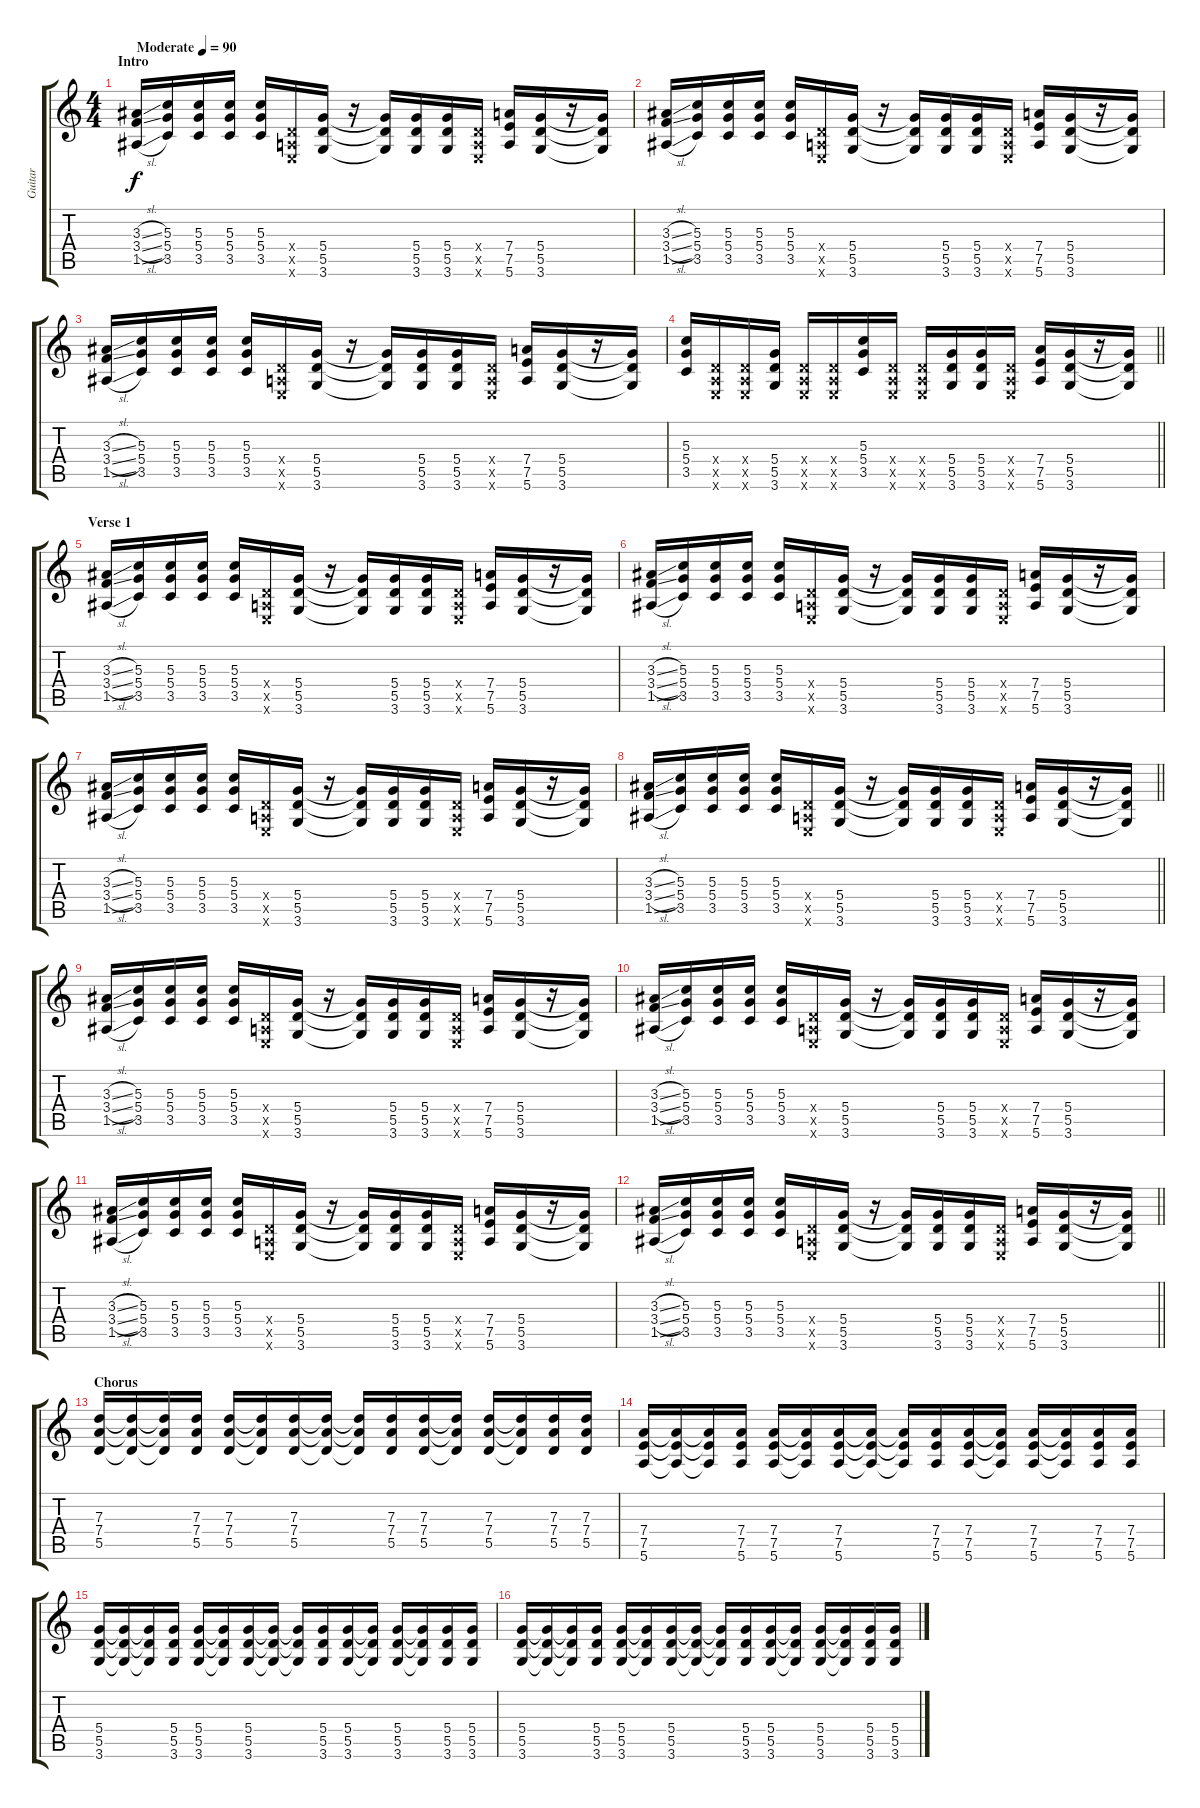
\track ("Guitar" "Guitar") {instrument overdrivenguitar}
\staff {score tabs}
\tuning (E4 B3 G3 D3 A2 E2) {hide}
\ts (4 4)
\section ("" "Intro")
\tempo (90 "Moderate")
\clef g2
\ks c
(3.3{sl} 3.4{sl} 1.5{sl}).16{dy f instrument overdrivenguitar} (5.3 5.4 3.5).16 (5.3 5.4 3.5).16 (5.3 5.4 3.5).16 (5.3 5.4 3.5).16 (0.4{x} 0.5{x} 0.6{x}).16 (5.4 5.5 3.6).16 r.16 (5.4{t} 5.5{t} 3.6{t}).16 (5.4 5.5 3.6).16 (5.4 5.5 3.6).16 (0.4{x} 0.5{x} 0.6{x}).16 (7.4 7.5 5.6).16 (5.4 5.5 3.6).16 r.16 (5.4{t} 5.5{t} 3.6{t}).16 |
(3.3{sl} 3.4{sl} 1.5{sl}).16 (5.3 5.4 3.5).16 (5.3 5.4 3.5).16 (5.3 5.4 3.5).16 (5.3 5.4 3.5).16 (0.4{x} 0.5{x} 0.6{x}).16 (5.4 5.5 3.6).16 r.16 (5.4{t} 5.5{t} 3.6{t}).16 (5.4 5.5 3.6).16 (5.4 5.5 3.6).16 (0.4{x} 0.5{x} 0.6{x}).16 (7.4 7.5 5.6).16 (5.4 5.5 3.6).16 r.16 (5.4{t} 5.5{t} 3.6{t}).16 |
(3.3{sl} 3.4{sl} 1.5{sl}).16 (5.3 5.4 3.5).16 (5.3 5.4 3.5).16 (5.3 5.4 3.5).16 (5.3 5.4 3.5).16 (0.4{x} 0.5{x} 0.6{x}).16 (5.4 5.5 3.6).16 r.16 (5.4{t} 5.5{t} 3.6{t}).16 (5.4 5.5 3.6).16 (5.4 5.5 3.6).16 (0.4{x} 0.5{x} 0.6{x}).16 (7.4 7.5 5.6).16 (5.4 5.5 3.6).16 r.16 (5.4{t} 5.5{t} 3.6{t}).16 |
\barLineRight lightlight
(5.3 5.4 3.5).16 (0.4{x} 0.5{x} 0.6{x}).16 (0.4{x} 0.5{x} 0.6{x}).16 (5.4 5.5 3.6).16 (0.4{x} 0.5{x} 0.6{x}).16 (0.4{x} 0.5{x} 0.6{x}).16 (5.3 5.4 3.5).16 (0.4{x} 0.5{x} 0.6{x}).16 (0.4{x} 0.5{x} 0.6{x}).16 (5.4 5.5 3.6).16 (5.4 5.5 3.6).16 (0.4{x} 0.5{x} 0.6{x}).16 (7.4 7.5 5.6).16 (5.4 5.5 3.6).16 r.16 (5.4{t} 5.5{t} 3.6{t}).16 |
\section ("" "Verse 1")
(3.3{sl} 3.4{sl} 1.5{sl}).16 (5.3 5.4 3.5).16 (5.3 5.4 3.5).16 (5.3 5.4 3.5).16 (5.3 5.4 3.5).16 (0.4{x} 0.5{x} 0.6{x}).16 (5.4 5.5 3.6).16 r.16 (5.4{t} 5.5{t} 3.6{t}).16 (5.4 5.5 3.6).16 (5.4 5.5 3.6).16 (0.4{x} 0.5{x} 0.6{x}).16 (7.4 7.5 5.6).16 (5.4 5.5 3.6).16 r.16 (5.4{t} 5.5{t} 3.6{t}).16 |
(3.3{sl} 3.4{sl} 1.5{sl}).16 (5.3 5.4 3.5).16 (5.3 5.4 3.5).16 (5.3 5.4 3.5).16 (5.3 5.4 3.5).16 (0.4{x} 0.5{x} 0.6{x}).16 (5.4 5.5 3.6).16 r.16 (5.4{t} 5.5{t} 3.6{t}).16 (5.4 5.5 3.6).16 (5.4 5.5 3.6).16 (0.4{x} 0.5{x} 0.6{x}).16 (7.4 7.5 5.6).16 (5.4 5.5 3.6).16 r.16 (5.4{t} 5.5{t} 3.6{t}).16 |
(3.3{sl} 3.4{sl} 1.5{sl}).16 (5.3 5.4 3.5).16 (5.3 5.4 3.5).16 (5.3 5.4 3.5).16 (5.3 5.4 3.5).16 (0.4{x} 0.5{x} 0.6{x}).16 (5.4 5.5 3.6).16 r.16 (5.4{t} 5.5{t} 3.6{t}).16 (5.4 5.5 3.6).16 (5.4 5.5 3.6).16 (0.4{x} 0.5{x} 0.6{x}).16 (7.4 7.5 5.6).16 (5.4 5.5 3.6).16 r.16 (5.4{t} 5.5{t} 3.6{t}).16 |
\barLineRight lightlight
(3.3{sl} 3.4{sl} 1.5{sl}).16 (5.3 5.4 3.5).16 (5.3 5.4 3.5).16 (5.3 5.4 3.5).16 (5.3 5.4 3.5).16 (0.4{x} 0.5{x} 0.6{x}).16 (5.4 5.5 3.6).16 r.16 (5.4{t} 5.5{t} 3.6{t}).16 (5.4 5.5 3.6).16 (5.4 5.5 3.6).16 (0.4{x} 0.5{x} 0.6{x}).16 (7.4 7.5 5.6).16 (5.4 5.5 3.6).16 r.16 (5.4{t} 5.5{t} 3.6{t}).16 |
(3.3{sl} 3.4{sl} 1.5{sl}).16 (5.3 5.4 3.5).16 (5.3 5.4 3.5).16 (5.3 5.4 3.5).16 (5.3 5.4 3.5).16 (0.4{x} 0.5{x} 0.6{x}).16 (5.4 5.5 3.6).16 r.16 (5.4{t} 5.5{t} 3.6{t}).16 (5.4 5.5 3.6).16 (5.4 5.5 3.6).16 (0.4{x} 0.5{x} 0.6{x}).16 (7.4 7.5 5.6).16 (5.4 5.5 3.6).16 r.16 (5.4{t} 5.5{t} 3.6{t}).16 |
(3.3{sl} 3.4{sl} 1.5{sl}).16 (5.3 5.4 3.5).16 (5.3 5.4 3.5).16 (5.3 5.4 3.5).16 (5.3 5.4 3.5).16 (0.4{x} 0.5{x} 0.6{x}).16 (5.4 5.5 3.6).16 r.16 (5.4{t} 5.5{t} 3.6{t}).16 (5.4 5.5 3.6).16 (5.4 5.5 3.6).16 (0.4{x} 0.5{x} 0.6{x}).16 (7.4 7.5 5.6).16 (5.4 5.5 3.6).16 r.16 (5.4{t} 5.5{t} 3.6{t}).16 |
(3.3{sl} 3.4{sl} 1.5{sl}).16 (5.3 5.4 3.5).16 (5.3 5.4 3.5).16 (5.3 5.4 3.5).16 (5.3 5.4 3.5).16 (0.4{x} 0.5{x} 0.6{x}).16 (5.4 5.5 3.6).16 r.16 (5.4{t} 5.5{t} 3.6{t}).16 (5.4 5.5 3.6).16 (5.4 5.5 3.6).16 (0.4{x} 0.5{x} 0.6{x}).16 (7.4 7.5 5.6).16 (5.4 5.5 3.6).16 r.16 (5.4{t} 5.5{t} 3.6{t}).16 |
\barLineRight lightlight
(3.3{sl} 3.4{sl} 1.5{sl}).16 (5.3 5.4 3.5).16 (5.3 5.4 3.5).16 (5.3 5.4 3.5).16 (5.3 5.4 3.5).16 (0.4{x} 0.5{x} 0.6{x}).16 (5.4 5.5 3.6).16 r.16 (5.4{t} 5.5{t} 3.6{t}).16 (5.4 5.5 3.6).16 (5.4 5.5 3.6).16 (0.4{x} 0.5{x} 0.6{x}).16 (7.4 7.5 5.6).16 (5.4 5.5 3.6).16 r.16 (5.4{t} 5.5{t} 3.6{t}).16 |
\section ("" "Chorus")
(7.3 7.4 5.5).16 (7.3{t} 7.4{t} 5.5{t}).16 (7.3{t} 7.4{t} 5.5{t}).16 (7.3 7.4 5.5).16 (7.3 7.4 5.5).16 (7.3{t} 7.4{t} 5.5{t}).16 (7.3 7.4 5.5).16 (7.3{t} 7.4{t} 5.5{t}).16 (7.3{t} 7.4{t} 5.5{t}).16 (7.3 7.4 5.5).16 (7.3 7.4 5.5).16 (7.3{t} 7.4{t} 5.5{t}).16 (7.3 7.4 5.5).16 (7.3{t} 7.4{t} 5.5{t}).16 (7.3 7.4 5.5).16 (7.3 7.4 5.5).16 |
(7.4 7.5 5.6).16 (7.4{t} 7.5{t} 5.6{t}).16 (7.4{t} 7.5{t} 5.6{t}).16 (7.4 7.5 5.6).16 (7.4 7.5 5.6).16 (7.4{t} 7.5{t} 5.6{t}).16 (7.4 7.5 5.6).16 (7.4{t} 7.5{t} 5.6{t}).16 (7.4{t} 7.5{t} 5.6{t}).16 (7.4 7.5 5.6).16 (7.4 7.5 5.6).16 (7.4{t} 7.5{t} 5.6{t}).16 (7.4 7.5 5.6).16 (7.4{t} 7.5{t} 5.6{t}).16 (7.4 7.5 5.6).16 (7.4 7.5 5.6).16 |
(5.4 5.5 3.6).16 (5.4{t} 5.5{t} 3.6{t}).16 (5.4{t} 5.5{t} 3.6{t}).16 (5.4 5.5 3.6).16 (5.4 5.5 3.6).16 (5.4{t} 5.5{t} 3.6{t}).16 (5.4 5.5 3.6).16 (5.4{t} 5.5{t} 3.6{t}).16 (5.4{t} 5.5{t} 3.6{t}).16 (5.4 5.5 3.6).16 (5.4 5.5 3.6).16 (5.4{t} 5.5{t} 3.6{t}).16 (5.4 5.5 3.6).16 (5.4{t} 5.5{t} 3.6{t}).16 (5.4 5.5 3.6).16 (5.4 5.5 3.6).16 |
(5.4 5.5 3.6).16 (5.4{t} 5.5{t} 3.6{t}).16 (5.4{t} 5.5{t} 3.6{t}).16 (5.4 5.5 3.6).16 (5.4 5.5 3.6).16 (5.4{t} 5.5{t} 3.6{t}).16 (5.4 5.5 3.6).16 (5.4{t} 5.5{t} 3.6{t}).16 (5.4{t} 5.5{t} 3.6{t}).16 (5.4 5.5 3.6).16 (5.4 5.5 3.6).16 (5.4{t} 5.5{t} 3.6{t}).16 (5.4 5.5 3.6).16 (5.4{t} 5.5{t} 3.6{t}).16 (5.4 5.5 3.6).16 (5.4 5.5 3.6).16
